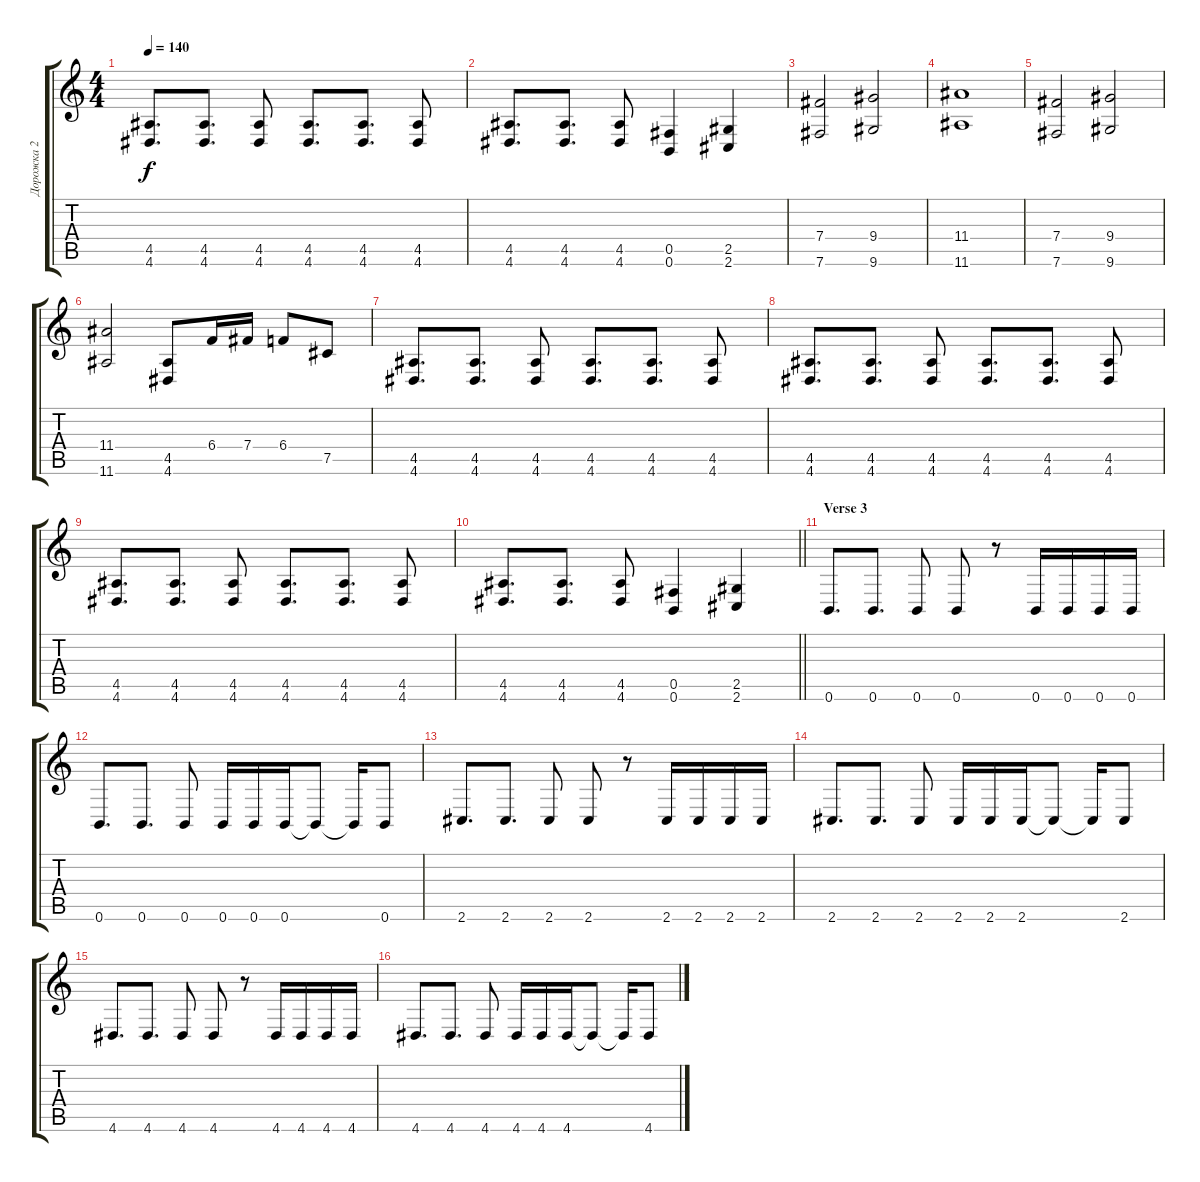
\track ("Дорожка 2" "Дорожка 2") {instrument overdrivenguitar}
\staff {score tabs}
\tuning (Db4 Ab3 E3 B2 Gb2 B1) {hide}
\ts (4 4)
\tempo 140
\clef g2
\ks c
(4.5 4.6).8{d dy f} (4.5 4.6).8{d} (4.5 4.6).8 (4.5 4.6).8{d} (4.5 4.6).8{d} (4.5 4.6).8 |
(4.5 4.6).8{d} (4.5 4.6).8{d} (4.5 4.6).8 (0.5 0.6).4 (2.5 2.6).4 |
(7.4 7.6).2 (9.4 9.6).2 |
(11.4 11.6).1 |
(7.4 7.6).2 (9.4 9.6).2 |
(11.4 11.6).2 (4.5 4.6).8 6.4.16 7.4.16 6.4.8 7.5.8 |
(4.5 4.6).8{d} (4.5 4.6).8{d} (4.5 4.6).8 (4.5 4.6).8{d} (4.5 4.6).8{d} (4.5 4.6).8 |
(4.5 4.6).8{d} (4.5 4.6).8{d} (4.5 4.6).8 (4.5 4.6).8{d} (4.5 4.6).8{d} (4.5 4.6).8 |
(4.5 4.6).8{d} (4.5 4.6).8{d} (4.5 4.6).8 (4.5 4.6).8{d} (4.5 4.6).8{d} (4.5 4.6).8 |
\barLineRight lightlight
(4.5 4.6).8{d} (4.5 4.6).8{d} (4.5 4.6).8 (0.5 0.6).4 (2.5 2.6).4 |
\section ("" "Verse 3")
0.6.8{d} 0.6.8{d} 0.6.8 0.6.8 r.8 0.6.16 0.6.16 0.6.16 0.6.16 |
0.6.8{d} 0.6.8{d} 0.6.8 0.6.16 0.6.16 0.6.16 0.6{t}.8 0.6{t}.16 0.6.8 |
2.6.8{d} 2.6.8{d} 2.6.8 2.6.8 r.8 2.6.16 2.6.16 2.6.16 2.6.16 |
2.6.8{d} 2.6.8{d} 2.6.8 2.6.16 2.6.16 2.6.16 2.6{t}.8 2.6{t}.16 2.6.8 |
4.6.8{d} 4.6.8{d} 4.6.8 4.6.8 r.8 4.6.16 4.6.16 4.6.16 4.6.16 |
4.6.8{d} 4.6.8{d} 4.6.8 4.6.16 4.6.16 4.6.16 4.6{t}.8 4.6{t}.16 4.6.8
